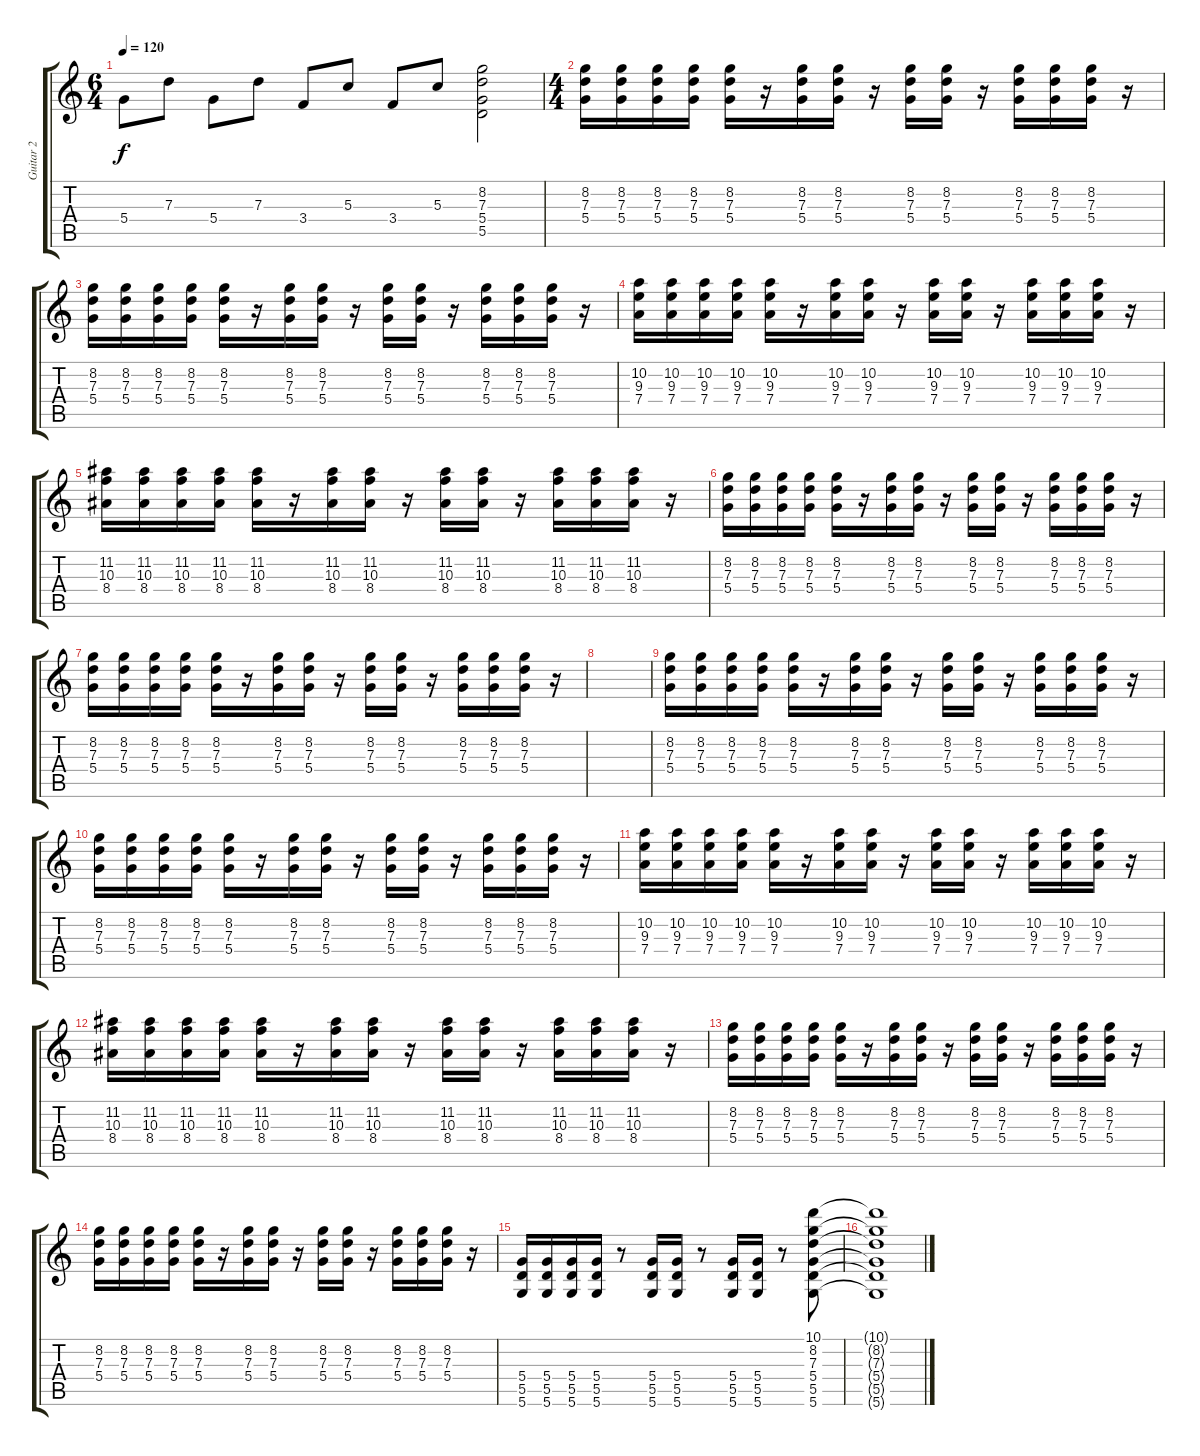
\track ("Guitar 2" "Guitar 2") {instrument distortionguitar}
\staff {score tabs}
\tuning (E4 B3 G3 D3 A2 D2) {hide}
\ts (6 4)
\tempo 120
\clef g2
\ks c
5.4.8{dy f} 7.3.8 5.4.8 7.3.8 3.4.8 5.3.8 3.4.8 5.3.8 (8.2 7.3 5.4 5.5).2 |
\ts (4 4)
(8.2 7.3 5.4).16 (8.2 7.3 5.4).16 (8.2 7.3 5.4).16 (8.2 7.3 5.4).16 (8.2 7.3 5.4).16 r.16 (8.2 7.3 5.4).16 (8.2 7.3 5.4).16 r.16 (8.2 7.3 5.4).16 (8.2 7.3 5.4).16 r.16 (8.2 7.3 5.4).16 (8.2 7.3 5.4).16 (8.2 7.3 5.4).16 r.16 |
(8.2 7.3 5.4).16 (8.2 7.3 5.4).16 (8.2 7.3 5.4).16 (8.2 7.3 5.4).16 (8.2 7.3 5.4).16 r.16 (8.2 7.3 5.4).16 (8.2 7.3 5.4).16 r.16 (8.2 7.3 5.4).16 (8.2 7.3 5.4).16 r.16 (8.2 7.3 5.4).16 (8.2 7.3 5.4).16 (8.2 7.3 5.4).16 r.16 |
(10.2 9.3 7.4).16 (10.2 9.3 7.4).16 (10.2 9.3 7.4).16 (10.2 9.3 7.4).16 (10.2 9.3 7.4).16 r.16 (10.2 9.3 7.4).16 (10.2 9.3 7.4).16 r.16 (10.2 9.3 7.4).16 (10.2 9.3 7.4).16 r.16 (10.2 9.3 7.4).16 (10.2 9.3 7.4).16 (10.2 9.3 7.4).16 r.16 |
(11.2 10.3 8.4).16 (11.2 10.3 8.4).16 (11.2 10.3 8.4).16 (11.2 10.3 8.4).16 (11.2 10.3 8.4).16 r.16 (11.2 10.3 8.4).16 (11.2 10.3 8.4).16 r.16 (11.2 10.3 8.4).16 (11.2 10.3 8.4).16 r.16 (11.2 10.3 8.4).16 (11.2 10.3 8.4).16 (11.2 10.3 8.4).16 r.16 |
(8.2 7.3 5.4).16 (8.2 7.3 5.4).16 (8.2 7.3 5.4).16 (8.2 7.3 5.4).16 (8.2 7.3 5.4).16 r.16 (8.2 7.3 5.4).16 (8.2 7.3 5.4).16 r.16 (8.2 7.3 5.4).16 (8.2 7.3 5.4).16 r.16 (8.2 7.3 5.4).16 (8.2 7.3 5.4).16 (8.2 7.3 5.4).16 r.16 |
(8.2 7.3 5.4).16 (8.2 7.3 5.4).16 (8.2 7.3 5.4).16 (8.2 7.3 5.4).16 (8.2 7.3 5.4).16 r.16 (8.2 7.3 5.4).16 (8.2 7.3 5.4).16 r.16 (8.2 7.3 5.4).16 (8.2 7.3 5.4).16 r.16 (8.2 7.3 5.4).16 (8.2 7.3 5.4).16 (8.2 7.3 5.4).16 r.16 |
|
(8.2 7.3 5.4).16 (8.2 7.3 5.4).16 (8.2 7.3 5.4).16 (8.2 7.3 5.4).16 (8.2 7.3 5.4).16 r.16 (8.2 7.3 5.4).16 (8.2 7.3 5.4).16 r.16 (8.2 7.3 5.4).16 (8.2 7.3 5.4).16 r.16 (8.2 7.3 5.4).16 (8.2 7.3 5.4).16 (8.2 7.3 5.4).16 r.16 |
(8.2 7.3 5.4).16 (8.2 7.3 5.4).16 (8.2 7.3 5.4).16 (8.2 7.3 5.4).16 (8.2 7.3 5.4).16 r.16 (8.2 7.3 5.4).16 (8.2 7.3 5.4).16 r.16 (8.2 7.3 5.4).16 (8.2 7.3 5.4).16 r.16 (8.2 7.3 5.4).16 (8.2 7.3 5.4).16 (8.2 7.3 5.4).16 r.16 |
(10.2 9.3 7.4).16 (10.2 9.3 7.4).16 (10.2 9.3 7.4).16 (10.2 9.3 7.4).16 (10.2 9.3 7.4).16 r.16 (10.2 9.3 7.4).16 (10.2 9.3 7.4).16 r.16 (10.2 9.3 7.4).16 (10.2 9.3 7.4).16 r.16 (10.2 9.3 7.4).16 (10.2 9.3 7.4).16 (10.2 9.3 7.4).16 r.16 |
(11.2 10.3 8.4).16 (11.2 10.3 8.4).16 (11.2 10.3 8.4).16 (11.2 10.3 8.4).16 (11.2 10.3 8.4).16 r.16 (11.2 10.3 8.4).16 (11.2 10.3 8.4).16 r.16 (11.2 10.3 8.4).16 (11.2 10.3 8.4).16 r.16 (11.2 10.3 8.4).16 (11.2 10.3 8.4).16 (11.2 10.3 8.4).16 r.16 |
(8.2 7.3 5.4).16 (8.2 7.3 5.4).16 (8.2 7.3 5.4).16 (8.2 7.3 5.4).16 (8.2 7.3 5.4).16 r.16 (8.2 7.3 5.4).16 (8.2 7.3 5.4).16 r.16 (8.2 7.3 5.4).16 (8.2 7.3 5.4).16 r.16 (8.2 7.3 5.4).16 (8.2 7.3 5.4).16 (8.2 7.3 5.4).16 r.16 |
(8.2 7.3 5.4).16 (8.2 7.3 5.4).16 (8.2 7.3 5.4).16 (8.2 7.3 5.4).16 (8.2 7.3 5.4).16 r.16 (8.2 7.3 5.4).16 (8.2 7.3 5.4).16 r.16 (8.2 7.3 5.4).16 (8.2 7.3 5.4).16 r.16 (8.2 7.3 5.4).16 (8.2 7.3 5.4).16 (8.2 7.3 5.4).16 r.16 |
(5.4 5.5 5.6).16 (5.4 5.5 5.6).16 (5.4 5.5 5.6).16 (5.4 5.5 5.6).16 r.8 (5.4 5.5 5.6).16 (5.4 5.5 5.6).16 r.8 (5.4 5.5 5.6).16 (5.4 5.5 5.6).16 r.8 (10.1 8.2 7.3 5.4 5.5 5.6).8 |
(10.1{t} 8.2{t} 7.3{t} 5.4{t} 5.5{t} 5.6{t}).1
